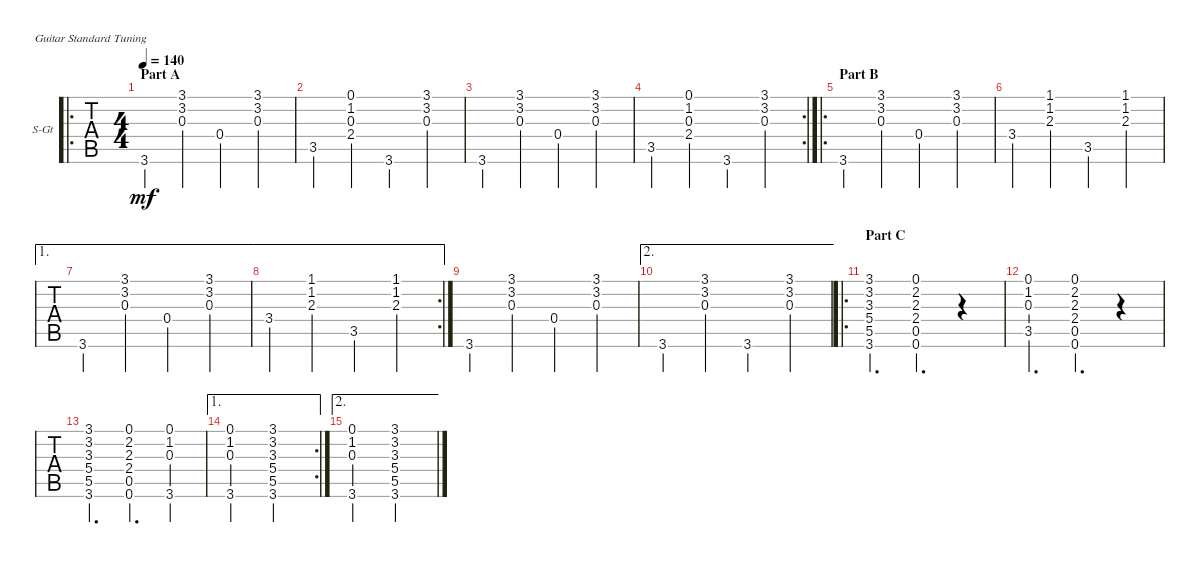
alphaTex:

\defaultSystemsLayout 4
\bracketExtendMode groupsimilarinstruments
\firstSystemTrackNameOrientation horizontal
\otherSystemsTrackNameOrientation horizontal
\track ("Steel Guitar" "S-Gt") {instrument acousticguitarsteel}
\staff {tabs}
\tuning (E4 B3 G3 D3 A2 E2)
\ro
\ts (4 4)
\section ("" "Part A")
\tempo 140
\clef g2
\scale
0.487395
\ks c
3.6.4{dy mf instrument acousticguitarsteel} (3.1 3.2 0.3).4 0.4.4 (3.1 3.2 0.3).4 |
\scale
0.256303 3.5.4 (0.1 1.2 0.3 2.4).4 3.6.4 (3.1 3.2 0.3).4 |
\scale
0.256303 3.6.4 (3.1 3.2 0.3).4 0.4.4 (3.1 3.2 0.3).4 |
\rc 2
\scale
0.333333 3.5.4 (0.1 1.2 0.3 2.4).4 3.6.4 (3.1 3.2 0.3).4 |
\ro
\section ("" "Part B")
\scale
0.333333 3.6.4 (3.1 3.2 0.3).4 0.4.4 (3.1 3.2 0.3).4 |
\scale
0.333333 3.4.4 (1.1 1.2 2.3).4 3.5.4 (1.1 1.2 2.3).4 |
\ae 1
3.6.4 (3.1 3.2 0.3).4 0.4.4 (3.1 3.2 0.3).4 |
\ae 1
\rc 2
3.4.4 (1.1 1.2 2.3).4 3.5.4 (1.1 1.2 2.3).4 |
\scale
0.322751 3.6.4 (3.1 3.2 0.3).4 0.4.4 (3.1 3.2 0.3).4 |
\ae 2
\scale
0.322751 3.6.4 (3.1 3.2 0.3).4 3.6.4 (3.1 3.2 0.3).4 |
\ro
\section ("" "Part C")
\scale
0.374359 (3.6 3.1 3.2 3.3 5.4 5.5).4{d} (0.1 2.2 2.3 2.4 0.5 0.6).4{d} r.4 |
\scale
0.312821 (0.1 1.2 0.3 3.5).4{d} (0.1 2.2 2.3 2.4 0.5 0.6).4{d} r.4 |
\scale
0.312821 (3.6 3.1 3.2 3.3 5.4 5.5).4{d} (0.1 2.2 2.3 2.4 0.5 0.6).4{d} (3.6 0.1 1.2 0.3).4 |
\ae 1
\rc 2
(3.6 0.1 1.2 0.3).2 (3.1 3.2 3.3 5.4 5.5 3.6).2 |
\ae 2
(3.6 0.1 1.2 0.3).2 (3.1 3.2 3.3 5.4 5.5 3.6).2
